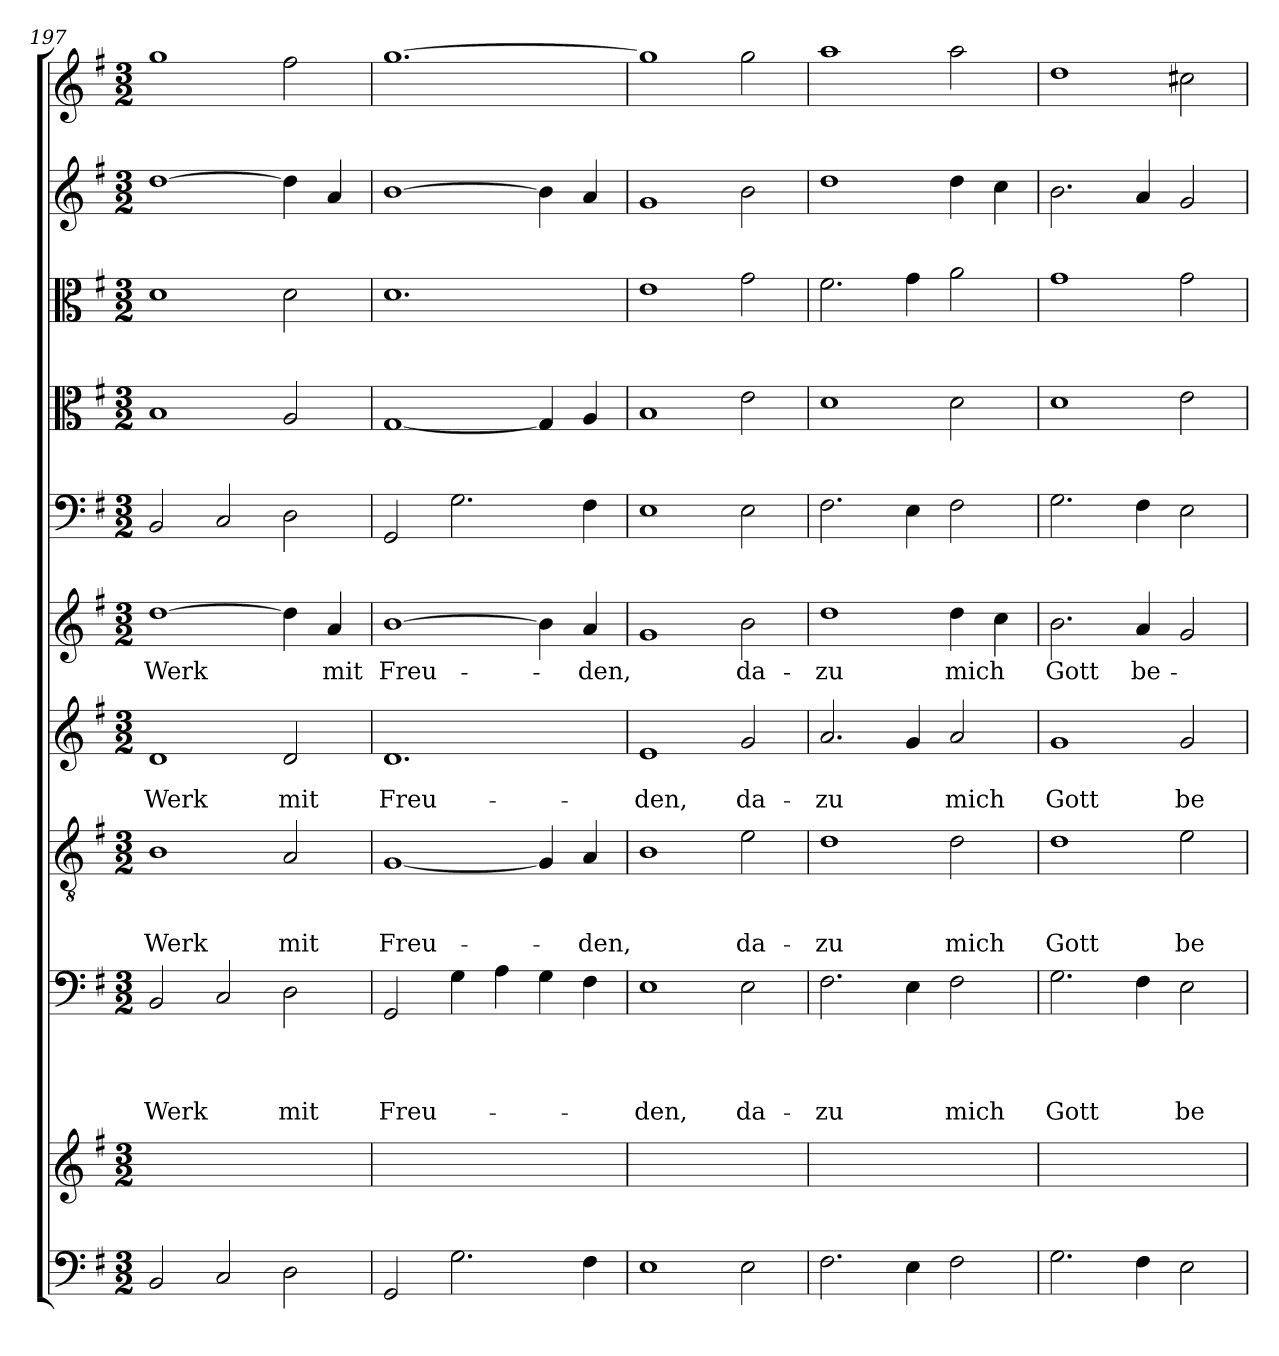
**kern	**kern	**kern	**text	**text	**text	**text	**kern	**text	**text	**text	**kern	**text	**text	**kern	**text	**kern	**kern	**kern	**kern	**kern
*part11	*part10	*part9	*part9	*part9	*part9	*part9	*part8	*part8	*part8	*part8	*part7	*part7	*part7	*part6	*part6	*part5	*part4	*part3	*part2	*part1
*staff11	*staff10	*staff9	*staff9	*staff9	*staff9	*staff9	*staff8	*staff8	*staff8	*staff8	*staff7	*staff7	*staff7	*staff6	*staff6	*staff5	*staff4	*staff3	*staff2	*staff1
*clefF4	*clefG2	*clefF4	*	*	*	*	*clefGv2	*	*	*	*clefG2	*	*	*clefG2	*	*clefF4	*clefC3	*clefC3	*clefG2	*clefG2
*k[f#]	*k[f#]	*k[f#]	*	*	*	*	*k[f#]	*	*	*	*k[f#]	*	*	*k[f#]	*	*k[f#]	*k[f#]	*k[f#]	*k[f#]	*k[f#]
*G:	*G:	*G:	*	*	*	*	*G:	*	*	*	*G:	*	*	*G:	*	*G:	*G:	*G:	*G:	*G:
*M3/2	*M3/2	*M3/2	*	*	*	*	*M3/2	*	*	*	*M3/2	*	*	*M3/2	*	*M3/2	*M3/2	*M3/2	*M3/2	*M3/2
=197	=197	=197	=197	=197	=197	=197	=197	=197	=197	=197	=197	=197	=197	=197	=197	=197	=197	=197	=197	=197
!	!	!	!	!	!	!LO:LY:b	!	!	!	!LO:LY:b	!	!	!LO:LY:b	!	!LO:LY:b	!	!	!	!	!
2BB/	1.ryy	2BB/	.	.	.	Werk	1B	.	.	Werk	1d	.	Werk	[1dd	Werk	2BB/	1B	1d	[1dd	1gg
2C/	.	2C/	.	.	.	.	.	.	.	.	.	.	.	.	.	2C/	.	.	.	.
!	!	!	!	!	!	!LO:LY:b	!	!	!	!LO:LY:b	!	!	!LO:LY:b	!	!	!	!	!	!	!
2D\	.	2D\	.	.	.	mit	2A/	.	.	mit	2d/	.	mit	4dd\]	.	2D\	2A/	2d\	4dd\]	2ff#\
!	!	!	!	!	!	!	!	!	!	!	!	!	!	!	!LO:LY:b	!	!	!	!	!
.	.	.	.	.	.	.	.	.	.	.	.	.	.	4a/	mit	.	.	.	4a/	.
=198	=198	=198	=198	=198	=198	=198	=198	=198	=198	=198	=198	=198	=198	=198	=198	=198	=198	=198	=198	=198
!	!	!	!	!	!	!LO:LY:b	!	!	!	!LO:LY:b	!	!	!LO:LY:b	!	!LO:LY:b	!	!	!	!	!
2GG/	1.ryy	2GG/	.	.	.	Freu-	[1G	.	.	Freu-	1.d	.	Freu-	[1b	Freu-	2GG/	[1G	1.d	[1b	[1.gg
2.G\	.	4G\	.	.	.	.	.	.	.	.	.	.	.	.	.	2.G\	.	.	.	.
.	.	4A\	.	.	.	.	.	.	.	.	.	.	.	.	.	.	.	.	.	.
.	.	4G\	.	.	.	.	4G/]	.	.	.	.	.	.	4b\]	.	.	4G/]	.	4b\]	.
!	!	!	!	!	!	!	!	!	!	!LO:LY:b	!	!	!	!	!LO:LY:b	!	!	!	!	!
4F#\	.	4F#\	.	.	.	.	4A/	.	.	-den,	.	.	.	4a/	-den,	4F#\	4A/	.	4a/	.
=199	=199	=199	=199	=199	=199	=199	=199	=199	=199	=199	=199	=199	=199	=199	=199	=199	=199	=199	=199	=199
!	!	!	!	!	!	!LO:LY:b	!	!	!	!	!	!	!LO:LY:b	!	!	!	!	!	!	!
1E	1.ryy	1E	.	.	.	-den,	1B	.	.	.	1e	.	-den,	1g	.	1E	1B	1e	1g	1gg]
!	!	!	!	!	!	!LO:LY:b	!	!	!	!LO:LY:b	!	!	!LO:LY:b	!	!LO:LY:b	!	!	!	!	!
2E\	.	2E\	.	.	.	da-	2e\	.	.	da-	2g/	.	da-	2b\	da-	2E\	2e\	2g\	2b\	2gg\
=200	=200	=200	=200	=200	=200	=200	=200	=200	=200	=200	=200	=200	=200	=200	=200	=200	=200	=200	=200	=200
!	!	!	!	!	!	!LO:LY:b	!	!	!	!LO:LY:b	!	!	!LO:LY:b	!	!LO:LY:b	!	!	!	!	!
2.F#\	1.ryy	2.F#\	.	.	.	-zu	1d	.	.	-zu	2.a/	.	-zu	1dd	-zu	2.F#\	1d	2.f#\	1dd	1aa
4E\	.	4E\	.	.	.	.	.	.	.	.	4g/	.	.	.	.	4E\	.	4g\	.	.
!	!	!	!	!	!	!LO:LY:b	!	!	!	!LO:LY:b	!	!	!LO:LY:b	!	!LO:LY:b	!	!	!	!	!
2F#\	.	2F#\	.	.	.	mich	2d\	.	.	mich	2a/	.	mich	4dd\	mich	2F#\	2d\	2a\	4dd\	2aa\
.	.	.	.	.	.	.	.	.	.	.	.	.	.	4cc\	.	.	.	.	4cc\	.
=201	=201	=201	=201	=201	=201	=201	=201	=201	=201	=201	=201	=201	=201	=201	=201	=201	=201	=201	=201	=201
!	!	!	!	!	!	!LO:LY:b	!	!	!	!LO:LY:b	!	!	!LO:LY:b	!	!LO:LY:b	!	!	!	!	!
2.G\	1.ryy	2.G\	.	.	.	Gott	1d	.	.	Gott	1g	.	Gott	2.b\	Gott	2.G\	1d	1g	2.b\	1dd
!	!	!	!	!	!	!	!	!	!	!	!	!	!	!	!LO:LY:b	!	!	!	!	!
4F#\	.	4F#\	.	.	.	.	.	.	.	.	.	.	.	4a/	be-	4F#\	.	.	4a/	.
!	!	!	!	!	!	!LO:LY:b	!	!	!	!LO:LY:b	!	!	!LO:LY:b	!	!	!	!	!	!	!
2E\	.	2E\	.	.	.	be-	2e\	.	.	be-	2g/	.	be-	2g/	.	2E\	2e\	2g\	2g/	2cc#X\
=	=	=	=	=	=	=	=	=	=	=	=	=	=	=	=	=	=	=	=	=
*-	*-	*-	*-	*-	*-	*-	*-	*-	*-	*-	*-	*-	*-	*-	*-	*-	*-	*-	*-	*-
